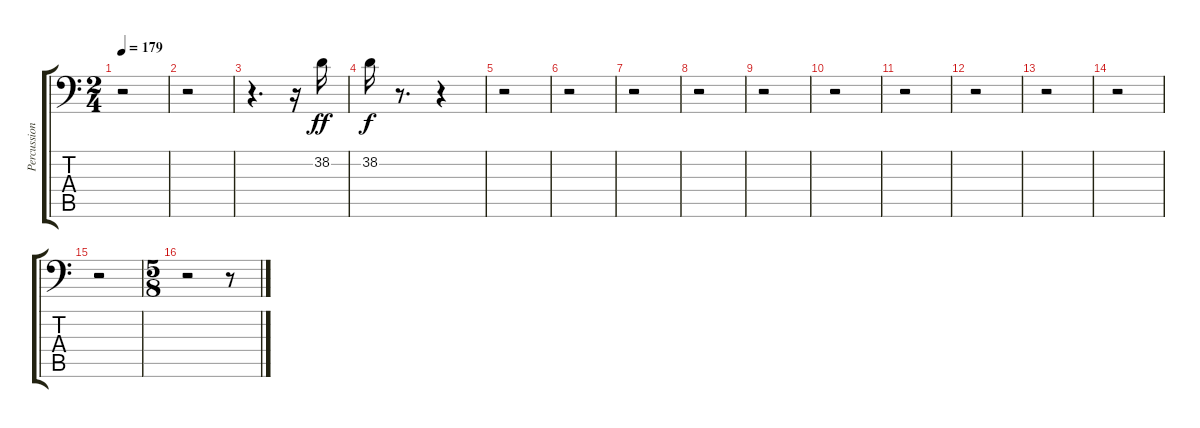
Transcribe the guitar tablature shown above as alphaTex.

\track ("Percussions" "Percussion") {instrument acousticgrandpiano}
\staff {score tabs}
\tuning (C-1 C-1 C-1 C-1 C-1 C-1) {hide}
\ts (2 4)
\tempo 179
\clef f4
\ks c
r.2{dy f} |
r.2 |
r.4{d} r.16 38.2.16{dy ff} |
38.2.16{dy f} r.8{d} r.4 |
r.2 |
r.2 |
r.2 |
r.2 |
r.2 |
r.2 |
r.2 |
r.2 |
r.2 |
r.2 |
r.2 |
\ts (5 8)
r.2 r.8
